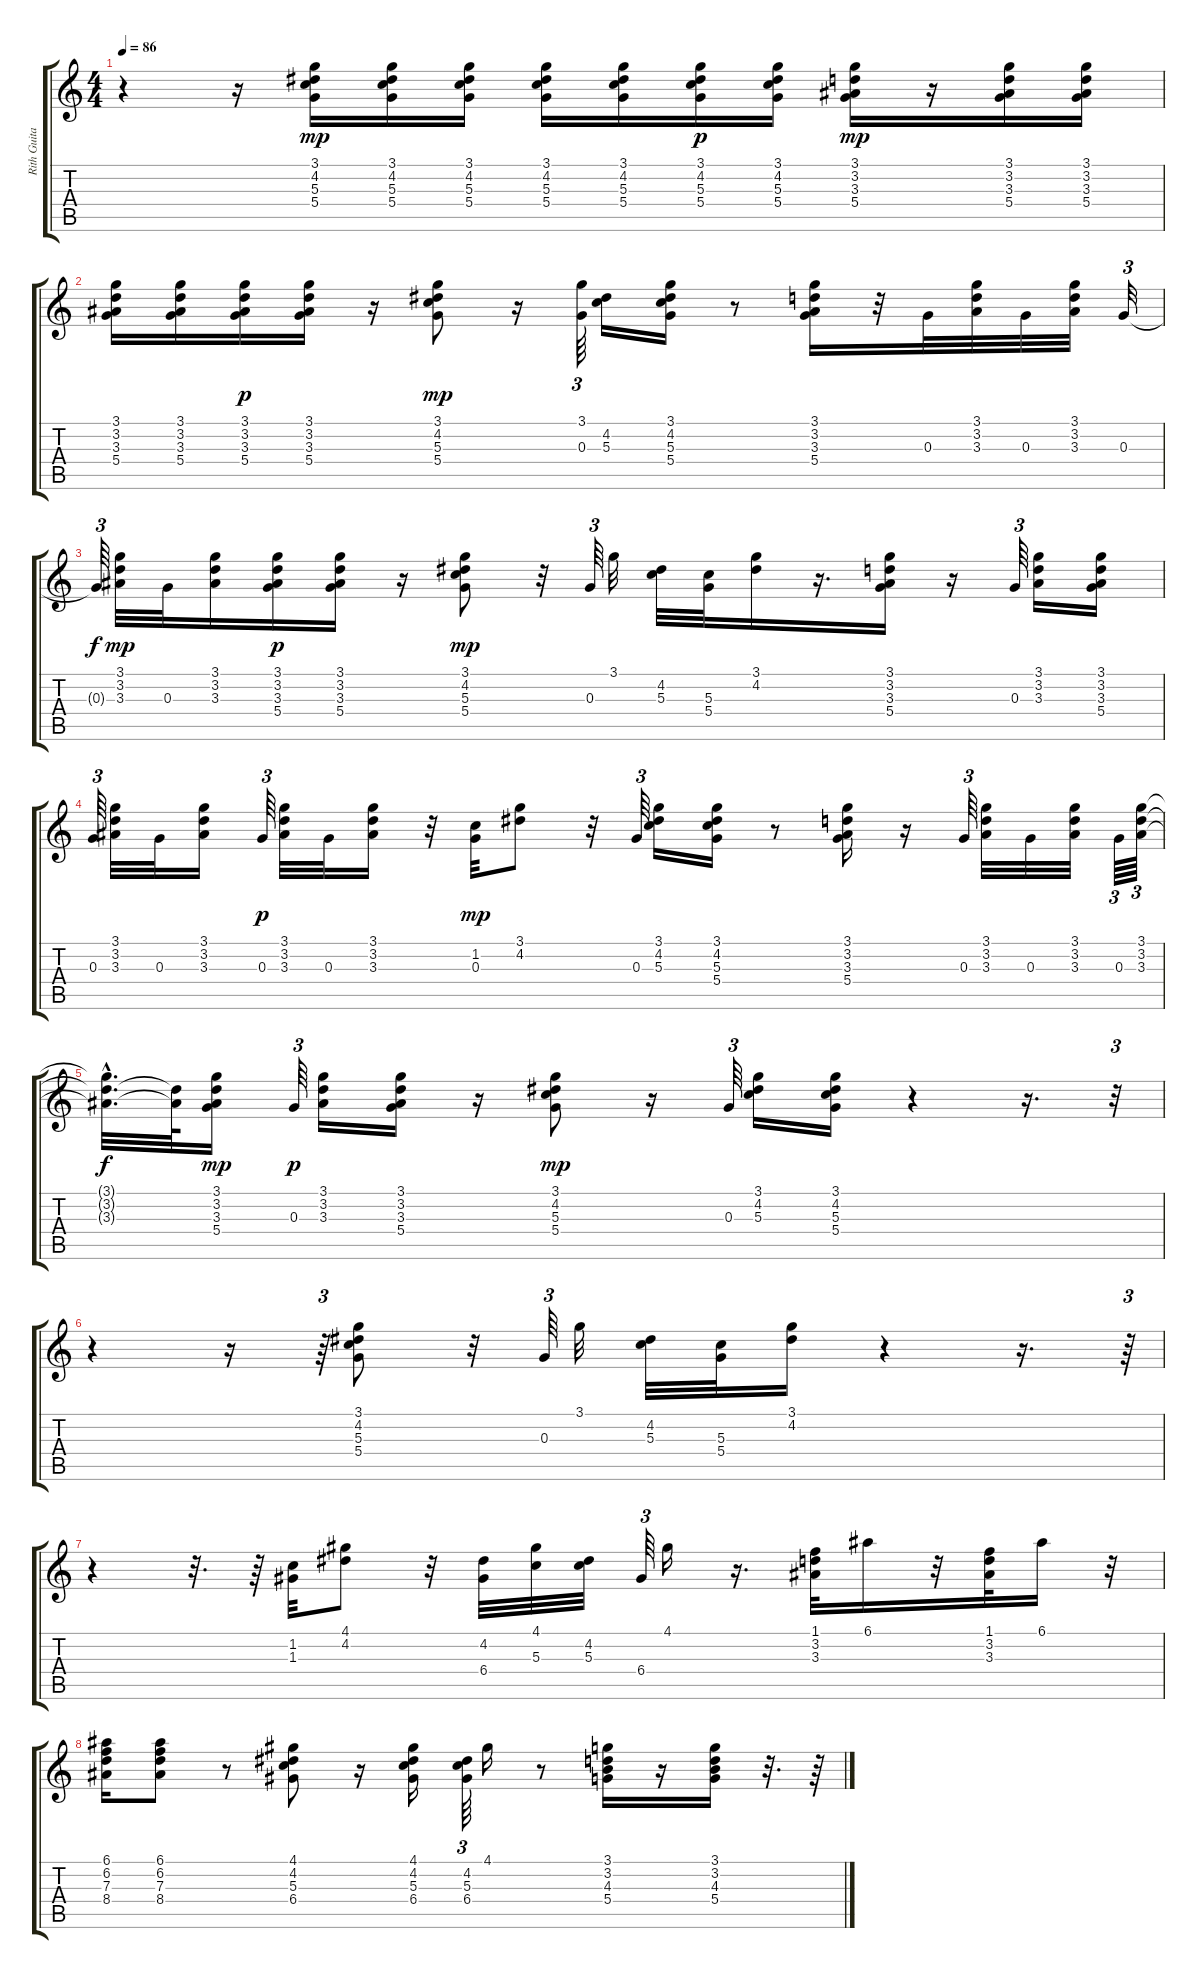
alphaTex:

\track ("Rith Guitar" "Rith Guita") {instrument acousticguitarsteel}
\staff {score tabs}
\tuning (E4 B3 G3 D3 A2 E2) {hide}
\ts (4 4)
\tempo 86
\clef g2
\ks c
r.4{dy mp instrument acousticguitarsteel} r.16 (3.1 4.2 5.3 5.4).16 (3.1 4.2 5.3 5.4).16 (3.1 4.2 5.3 5.4).16 (3.1 4.2 5.3 5.4).16 (3.1 4.2 5.3 5.4).16 (3.1 4.2 5.3 5.4).16{dy p} (3.1 4.2 5.3 5.4).16 (3.1 3.2 3.3 5.4).16{dy mp} r.16 (3.1 3.2 3.3 5.4).16 (3.1 3.2 3.3 5.4).16 |
(3.1 3.2 3.3 5.4).16 (3.1 3.2 3.3 5.4).16 (3.1 3.2 3.3 5.4).16{dy p} (3.1 3.2 3.3 5.4).16 r.16 (3.1 4.2 5.3 5.4).8{dy mp} r.16 (3.1 0.3).64{tu (3 2)} (4.2 5.3).16 (3.1 4.2 5.3 5.4).16 r.8 (3.1 3.2 3.3 5.4).16 r.32 0.3.32 (3.1 3.2 3.3).32 0.3.32 (3.1 3.2 3.3).32 0.3.32{tu (3 2)} |
0.3{t}.64{tu (3 2) dy f} (3.1 3.2 3.3).32{dy mp} 0.3.32 (3.1 3.2 3.3).16 (3.1 3.2 3.3 5.4).16{dy p} (3.1 3.2 3.3 5.4).16 r.16 (3.1 4.2 5.3 5.4).8{dy mp} r.32 0.3.64{tu (3 2)} 3.1.32 (4.2 5.3).32 (5.3 5.4).32 (3.1 4.2).16 r.16{d} (3.1 3.2 3.3 5.4).16 r.16 0.3.64{tu (3 2)} (3.1 3.2 3.3).16 (3.1 3.2 3.3 5.4).16 |
0.3.64{tu (3 2)} (3.1 3.2 3.3).32 0.3.32 (3.1 3.2 3.3).16 0.3.64{tu (3 2) dy p} (3.1 3.2 3.3).32 0.3.32 (3.1 3.2 3.3).16 r.32 (1.2 0.3).32{dy mp} (3.1 4.2).8 r.32 0.3.64{tu (3 2)} (3.1 4.2 5.3).16 (3.1 4.2 5.3 5.4).16 r.8 (3.1 3.2 3.3 5.4).16 r.16 0.3.64{tu (3 2)} (3.1 3.2 3.3).32 0.3.32 (3.1 3.2 3.3).32 0.3.64{tu (3 2)} (3.1 3.2 3.3).64{tu (3 2)} |
(3.1{t} 3.2{hac t} 3.3{hac t}).32{d dy f} (3.2{t} 3.3{t}).64 (3.1 3.2 3.3 5.4).16{dy mp} 0.3.64{tu (3 2) dy p} (3.1 3.2 3.3).16 (3.1 3.2 3.3 5.4).16 r.16 (3.1 4.2 5.3 5.4).8{dy mp} r.16 0.3.64{tu (3 2)} (3.1 4.2 5.3).16 (3.1 4.2 5.3 5.4).16 r.4 r.16{d} r.32{tu (3 2)} |
r.4 r.16 r.64{tu (3 2)} (3.1 4.2 5.3 5.4).8 r.32 0.3.64{tu (3 2)} 3.1.32 (4.2 5.3).32 (5.3 5.4).32 (3.1 4.2).16 r.4 r.16{d} r.64{tu (3 2)} |
r.4 r.32{d} r.64 (1.2 1.3).32 (4.1 4.2).8 r.32 (4.2 6.4).32 (4.1 5.3).32 (4.2 5.3).32 6.4.64{tu (3 2)} 4.1.16 r.16{d} (1.1 3.2 3.3).32 6.1.16 r.32 (1.1 3.2 3.3).32 6.1.16 r.32 |
(6.1 6.2 7.3 8.4).16 (6.1 6.2 7.3 8.4).8 r.8 (4.1 4.2 5.3 6.4).8 r.16 (4.1 4.2 5.3 6.4).16 (4.2 5.3 6.4).64{tu (3 2)} 4.1.16 r.8 (3.1 3.2 4.3 5.4).16 r.16 (3.1 3.2 4.3 5.4).16 r.32{d} r.64
